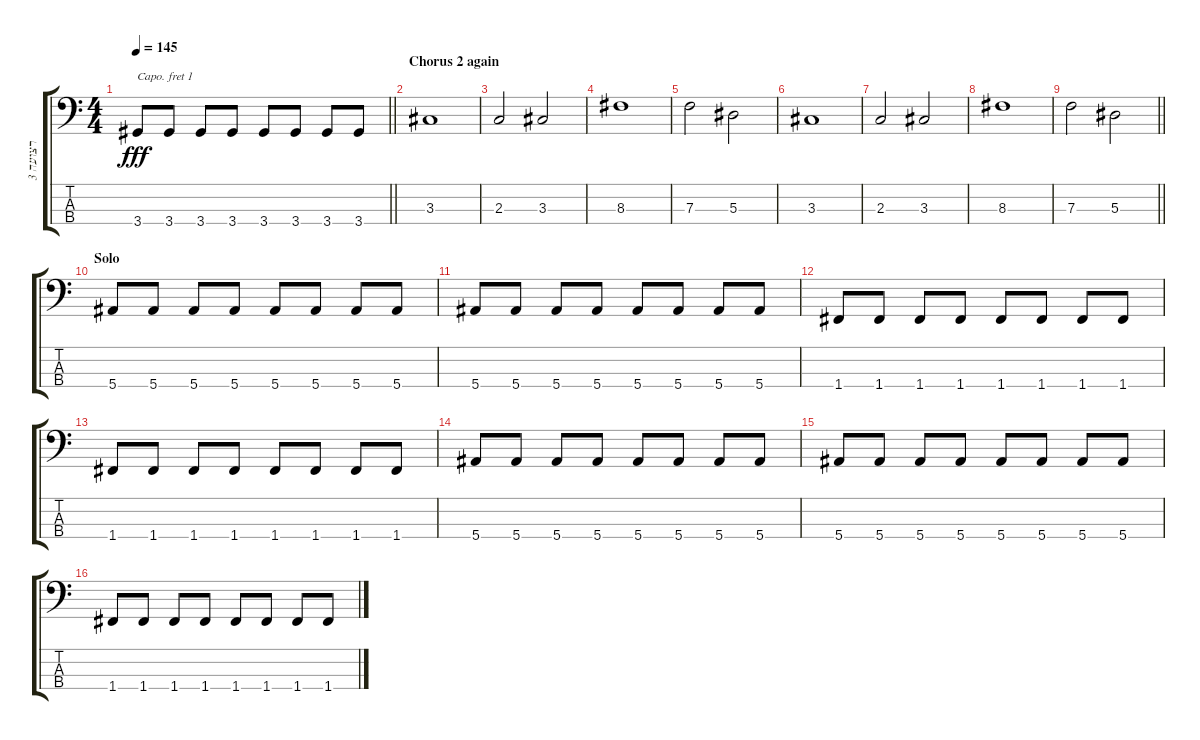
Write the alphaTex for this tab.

\track ("רצועה 3" "רצועה 3") {instrument electricbassfinger}
\staff {score tabs}
\capo 1
\tuning (G2 D2 A1 E1) {hide}
\ts (4 4)
\tempo 145
\clef f4
\barLineRight lightlight
\ks c
3.4.8{dy fff} 3.4.8 3.4.8 3.4.8 3.4.8 3.4.8 3.4.8 3.4.8 |
\section ("" "Chorus 2 again")
3.3.1{volume 14} |
2.3.2 3.3.2 |
8.3.1 |
7.3.2 5.3.2 |
3.3.1 |
2.3.2 3.3.2 |
8.3.1 |
\barLineRight lightlight
7.3.2 5.3.2 |
\section ("" "Solo")
5.4.8{volume 10} 5.4.8 5.4.8 5.4.8 5.4.8 5.4.8 5.4.8 5.4.8 |
5.4.8 5.4.8 5.4.8 5.4.8 5.4.8 5.4.8 5.4.8 5.4.8 |
1.4.8 1.4.8 1.4.8 1.4.8 1.4.8 1.4.8 1.4.8 1.4.8 |
1.4.8 1.4.8 1.4.8 1.4.8 1.4.8 1.4.8 1.4.8 1.4.8 |
5.4.8 5.4.8 5.4.8 5.4.8 5.4.8 5.4.8 5.4.8 5.4.8 |
5.4.8 5.4.8 5.4.8 5.4.8 5.4.8 5.4.8 5.4.8 5.4.8 |
1.4.8 1.4.8 1.4.8 1.4.8 1.4.8 1.4.8 1.4.8 1.4.8
